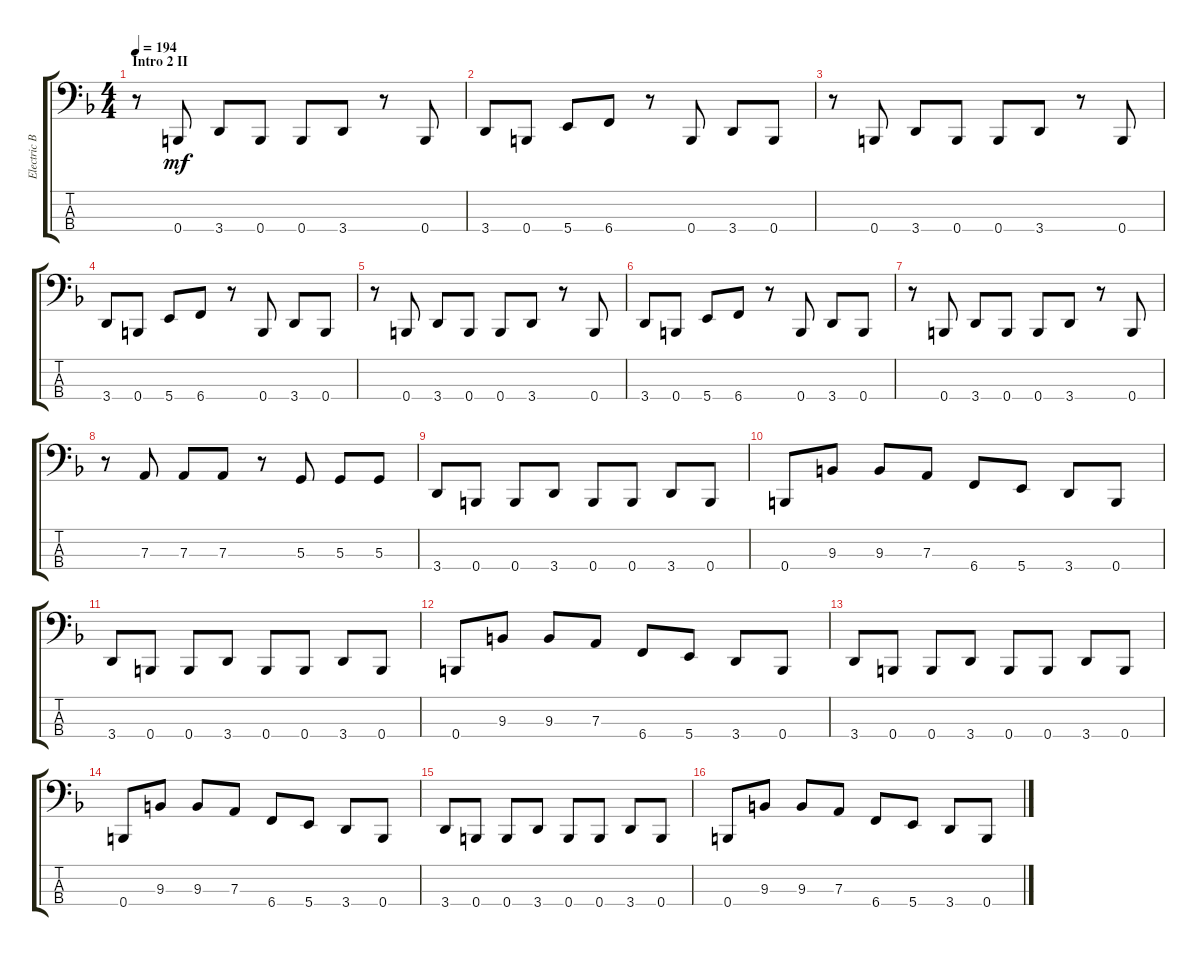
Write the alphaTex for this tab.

\track ("Electric Bass <REITA>" "Electric B") {instrument electricbassfinger}
\staff {score tabs}
\tuning (C2 G1 D1 B0) {hide}
\ts (4 4)
\section ("" "Intro 2 II")
\tempo 194
\clef f4
\ks f
r.8{dy mf} 0.4.8 3.4.8 0.4.8 0.4.8 3.4.8 r.8 0.4.8 |
3.4.8 0.4.8 5.4.8 6.4.8 r.8 0.4.8 3.4.8 0.4.8 |
r.8 0.4.8 3.4.8 0.4.8 0.4.8 3.4.8 r.8 0.4.8 |
3.4.8 0.4.8 5.4.8 6.4.8 r.8 0.4.8 3.4.8 0.4.8 |
r.8 0.4.8 3.4.8 0.4.8 0.4.8 3.4.8 r.8 0.4.8 |
3.4.8 0.4.8 5.4.8 6.4.8 r.8 0.4.8 3.4.8 0.4.8 |
r.8 0.4.8 3.4.8 0.4.8 0.4.8 3.4.8 r.8 0.4.8 |
r.8 7.3.8 7.3.8 7.3.8 r.8 5.3.8 5.3.8 5.3.8 |
\section ("" "")
3.4.8 0.4.8 0.4.8 3.4.8 0.4.8 0.4.8 3.4.8 0.4.8 |
0.4.8 9.3.8 9.3.8 7.3.8 6.4.8 5.4.8 3.4.8 0.4.8 |
3.4.8 0.4.8 0.4.8 3.4.8 0.4.8 0.4.8 3.4.8 0.4.8 |
0.4.8 9.3.8 9.3.8 7.3.8 6.4.8 5.4.8 3.4.8 0.4.8 |
3.4.8 0.4.8 0.4.8 3.4.8 0.4.8 0.4.8 3.4.8 0.4.8 |
0.4.8 9.3.8 9.3.8 7.3.8 6.4.8 5.4.8 3.4.8 0.4.8 |
3.4.8 0.4.8 0.4.8 3.4.8 0.4.8 0.4.8 3.4.8 0.4.8 |
0.4.8 9.3.8 9.3.8 7.3.8 6.4.8 5.4.8 3.4.8 0.4.8
